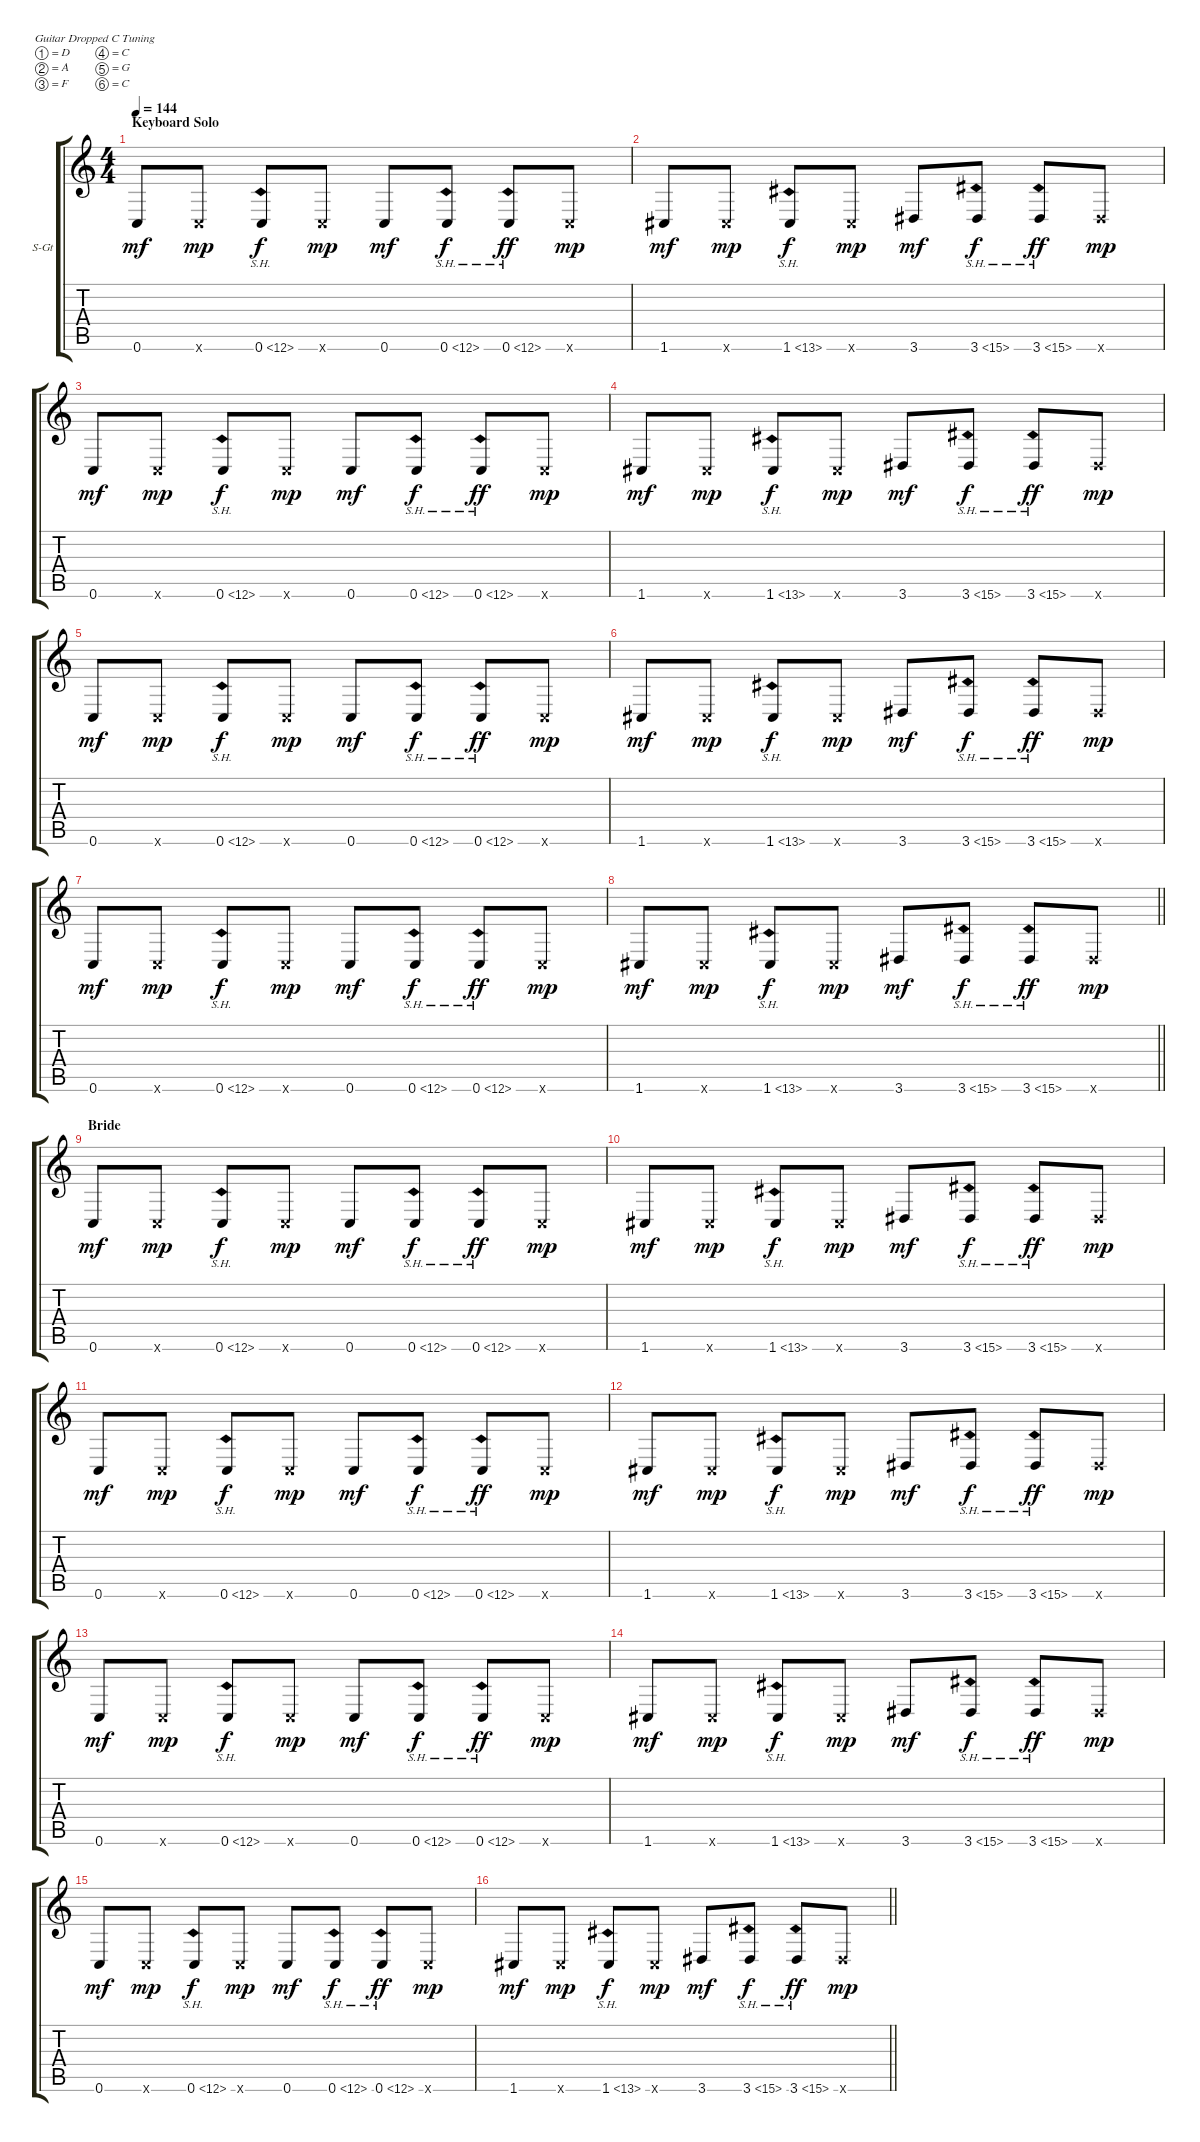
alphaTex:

\bracketExtendMode groupsimilarinstruments
\firstSystemTrackNameOrientation horizontal
\otherSystemsTrackNameOrientation horizontal
\track ("Flake 1" "S-Gt") {instrument lead8bassandlead}
\staff {score tabs}
\tuning (D4 A3 F3 C3 G2 C2)
\displaytranspose 12
\ts (4 4)
\section ("" "Keyboard Solo")
\tempo 144
\clef g2
\ks c
0.6.8{dy mf} 0.6{x}.8{dy mp} 0.6{sh 12}.8{dy f} 0.6{x}.8{dy mp} 0.6.8{dy mf} 0.6{sh 12}.8{dy f} 0.6{sh 12}.8{dy ff} 0.6{x}.8{dy mp} |
1.6.8{dy mf} 1.6{x}.8{dy mp} 1.6{sh 12}.8{dy f} 1.6{x}.8{dy mp} 3.6.8{dy mf} 3.6{sh 12}.8{dy f} 3.6{sh 12}.8{dy ff} 3.6{x}.8{dy mp} |
0.6.8{dy mf} 0.6{x}.8{dy mp} 0.6{sh 12}.8{dy f} 0.6{x}.8{dy mp} 0.6.8{dy mf} 0.6{sh 12}.8{dy f} 0.6{sh 12}.8{dy ff} 0.6{x}.8{dy mp} |
1.6.8{dy mf} 1.6{x}.8{dy mp} 1.6{sh 12}.8{dy f} 1.6{x}.8{dy mp} 3.6.8{dy mf} 3.6{sh 12}.8{dy f} 3.6{sh 12}.8{dy ff} 3.6{x}.8{dy mp} |
0.6.8{dy mf} 0.6{x}.8{dy mp} 0.6{sh 12}.8{dy f} 0.6{x}.8{dy mp} 0.6.8{dy mf} 0.6{sh 12}.8{dy f} 0.6{sh 12}.8{dy ff} 0.6{x}.8{dy mp} |
1.6.8{dy mf} 1.6{x}.8{dy mp} 1.6{sh 12}.8{dy f} 1.6{x}.8{dy mp} 3.6.8{dy mf} 3.6{sh 12}.8{dy f} 3.6{sh 12}.8{dy ff} 3.6{x}.8{dy mp} |
0.6.8{dy mf} 0.6{x}.8{dy mp} 0.6{sh 12}.8{dy f} 0.6{x}.8{dy mp} 0.6.8{dy mf} 0.6{sh 12}.8{dy f} 0.6{sh 12}.8{dy ff} 0.6{x}.8{dy mp} |
\barLineRight lightlight
1.6.8{dy mf} 1.6{x}.8{dy mp} 1.6{sh 12}.8{dy f} 1.6{x}.8{dy mp} 3.6.8{dy mf} 3.6{sh 12}.8{dy f} 3.6{sh 12}.8{dy ff} 3.6{x}.8{dy mp} |
\section ("" "Bride")
0.6.8{dy mf} 0.6{x}.8{dy mp} 0.6{sh 12}.8{dy f} 0.6{x}.8{dy mp} 0.6.8{dy mf} 0.6{sh 12}.8{dy f} 0.6{sh 12}.8{dy ff} 0.6{x}.8{dy mp} |
1.6.8{dy mf} 1.6{x}.8{dy mp} 1.6{sh 12}.8{dy f} 1.6{x}.8{dy mp} 3.6.8{dy mf} 3.6{sh 12}.8{dy f} 3.6{sh 12}.8{dy ff} 3.6{x}.8{dy mp} |
0.6.8{dy mf} 0.6{x}.8{dy mp} 0.6{sh 12}.8{dy f} 0.6{x}.8{dy mp} 0.6.8{dy mf} 0.6{sh 12}.8{dy f} 0.6{sh 12}.8{dy ff} 0.6{x}.8{dy mp} |
1.6.8{dy mf} 1.6{x}.8{dy mp} 1.6{sh 12}.8{dy f} 1.6{x}.8{dy mp} 3.6.8{dy mf} 3.6{sh 12}.8{dy f} 3.6{sh 12}.8{dy ff} 3.6{x}.8{dy mp} |
0.6.8{dy mf} 0.6{x}.8{dy mp} 0.6{sh 12}.8{dy f} 0.6{x}.8{dy mp} 0.6.8{dy mf} 0.6{sh 12}.8{dy f} 0.6{sh 12}.8{dy ff} 0.6{x}.8{dy mp} |
1.6.8{dy mf} 1.6{x}.8{dy mp} 1.6{sh 12}.8{dy f} 1.6{x}.8{dy mp} 3.6.8{dy mf} 3.6{sh 12}.8{dy f} 3.6{sh 12}.8{dy ff} 3.6{x}.8{dy mp} |
0.6.8{dy mf} 0.6{x}.8{dy mp} 0.6{sh 12}.8{dy f} 0.6{x}.8{dy mp} 0.6.8{dy mf} 0.6{sh 12}.8{dy f} 0.6{sh 12}.8{dy ff} 0.6{x}.8{dy mp} |
\barLineRight lightlight
1.6.8{dy mf} 1.6{x}.8{dy mp} 1.6{sh 12}.8{dy f} 1.6{x}.8{dy mp} 3.6.8{dy mf} 3.6{sh 12}.8{dy f} 3.6{sh 12}.8{dy ff} 3.6{x}.8{dy mp}
